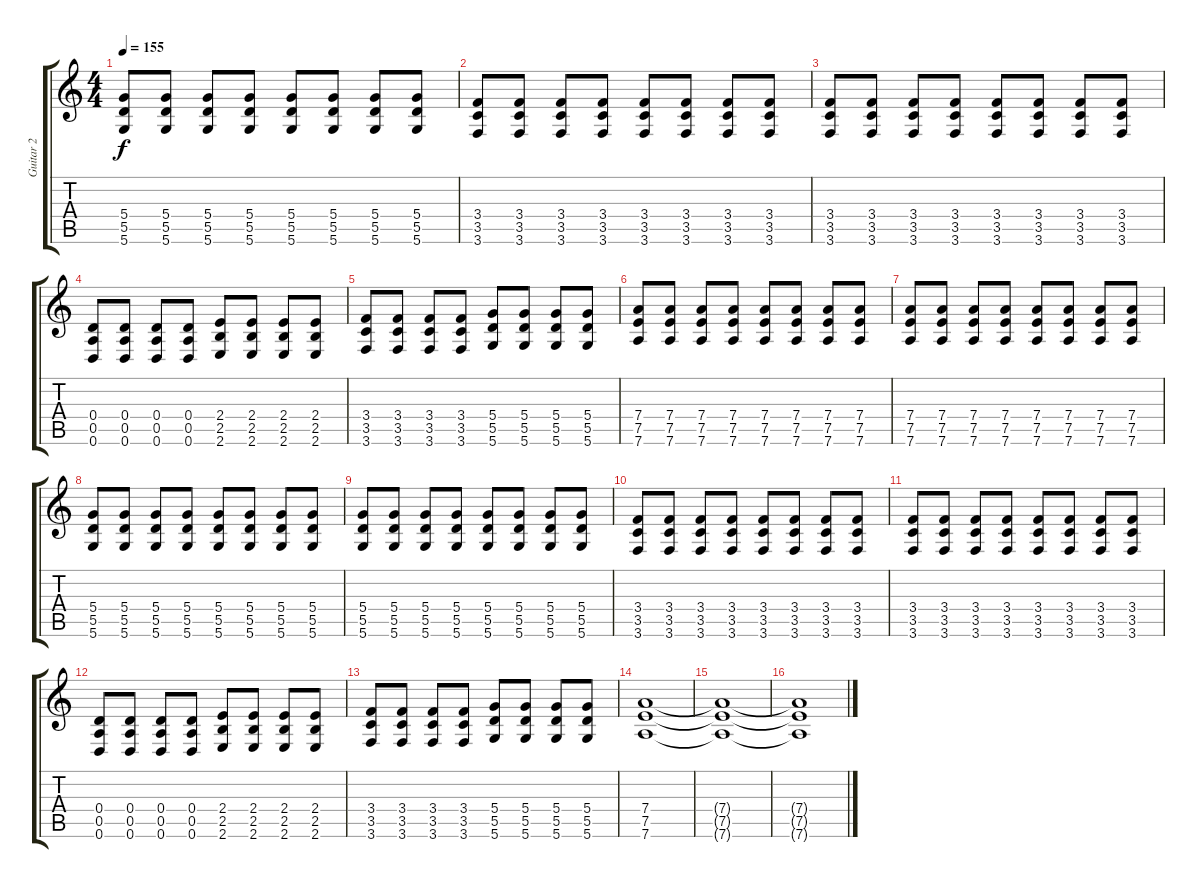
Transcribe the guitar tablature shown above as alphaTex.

\track ("Guitar 2" "Guitar 2") {instrument distortionguitar}
\staff {score tabs}
\tuning (E4 B3 G3 D3 A2 D2) {hide}
\ts (4 4)
\tempo 155
\clef g2
\ks c
(5.4 5.5 5.6).8{dy f} (5.4 5.5 5.6).8 (5.4 5.5 5.6).8 (5.4 5.5 5.6).8 (5.4 5.5 5.6).8 (5.4 5.5 5.6).8 (5.4 5.5 5.6).8 (5.4 5.5 5.6).8 |
(3.4 3.5 3.6).8 (3.4 3.5 3.6).8 (3.4 3.5 3.6).8 (3.4 3.5 3.6).8 (3.4 3.5 3.6).8 (3.4 3.5 3.6).8 (3.4 3.5 3.6).8 (3.4 3.5 3.6).8 |
(3.4 3.5 3.6).8 (3.4 3.5 3.6).8 (3.4 3.5 3.6).8 (3.4 3.5 3.6).8 (3.4 3.5 3.6).8 (3.4 3.5 3.6).8 (3.4 3.5 3.6).8 (3.4 3.5 3.6).8 |
(0.4 0.5 0.6).8 (0.4 0.5 0.6).8 (0.4 0.5 0.6).8 (0.4 0.5 0.6).8 (2.4 2.5 2.6).8 (2.4 2.5 2.6).8 (2.4 2.5 2.6).8 (2.4 2.5 2.6).8 |
(3.4 3.5 3.6).8 (3.4 3.5 3.6).8 (3.4 3.5 3.6).8 (3.4 3.5 3.6).8 (5.4 5.5 5.6).8 (5.4 5.5 5.6).8 (5.4 5.5 5.6).8 (5.4 5.5 5.6).8 |
(7.4 7.5 7.6).8 (7.4 7.5 7.6).8 (7.4 7.5 7.6).8 (7.4 7.5 7.6).8 (7.4 7.5 7.6).8 (7.4 7.5 7.6).8 (7.4 7.5 7.6).8 (7.4 7.5 7.6).8 |
(7.4 7.5 7.6).8 (7.4 7.5 7.6).8 (7.4 7.5 7.6).8 (7.4 7.5 7.6).8 (7.4 7.5 7.6).8 (7.4 7.5 7.6).8 (7.4 7.5 7.6).8 (7.4 7.5 7.6).8 |
(5.4 5.5 5.6).8 (5.4 5.5 5.6).8 (5.4 5.5 5.6).8 (5.4 5.5 5.6).8 (5.4 5.5 5.6).8 (5.4 5.5 5.6).8 (5.4 5.5 5.6).8 (5.4 5.5 5.6).8 |
(5.4 5.5 5.6).8 (5.4 5.5 5.6).8 (5.4 5.5 5.6).8 (5.4 5.5 5.6).8 (5.4 5.5 5.6).8 (5.4 5.5 5.6).8 (5.4 5.5 5.6).8 (5.4 5.5 5.6).8 |
(3.4 3.5 3.6).8 (3.4 3.5 3.6).8 (3.4 3.5 3.6).8 (3.4 3.5 3.6).8 (3.4 3.5 3.6).8 (3.4 3.5 3.6).8 (3.4 3.5 3.6).8 (3.4 3.5 3.6).8 |
(3.4 3.5 3.6).8 (3.4 3.5 3.6).8 (3.4 3.5 3.6).8 (3.4 3.5 3.6).8 (3.4 3.5 3.6).8 (3.4 3.5 3.6).8 (3.4 3.5 3.6).8 (3.4 3.5 3.6).8 |
(0.4 0.5 0.6).8 (0.4 0.5 0.6).8 (0.4 0.5 0.6).8 (0.4 0.5 0.6).8 (2.4 2.5 2.6).8 (2.4 2.5 2.6).8 (2.4 2.5 2.6).8 (2.4 2.5 2.6).8 |
(3.4 3.5 3.6).8 (3.4 3.5 3.6).8 (3.4 3.5 3.6).8 (3.4 3.5 3.6).8 (5.4 5.5 5.6).8 (5.4 5.5 5.6).8 (5.4 5.5 5.6).8 (5.4 5.5 5.6).8 |
(7.4 7.5 7.6).1{volume 0} |
(7.4{t} 7.5{t} 7.6{t}).1 |
(7.4{t} 7.5{t} 7.6{t}).1
